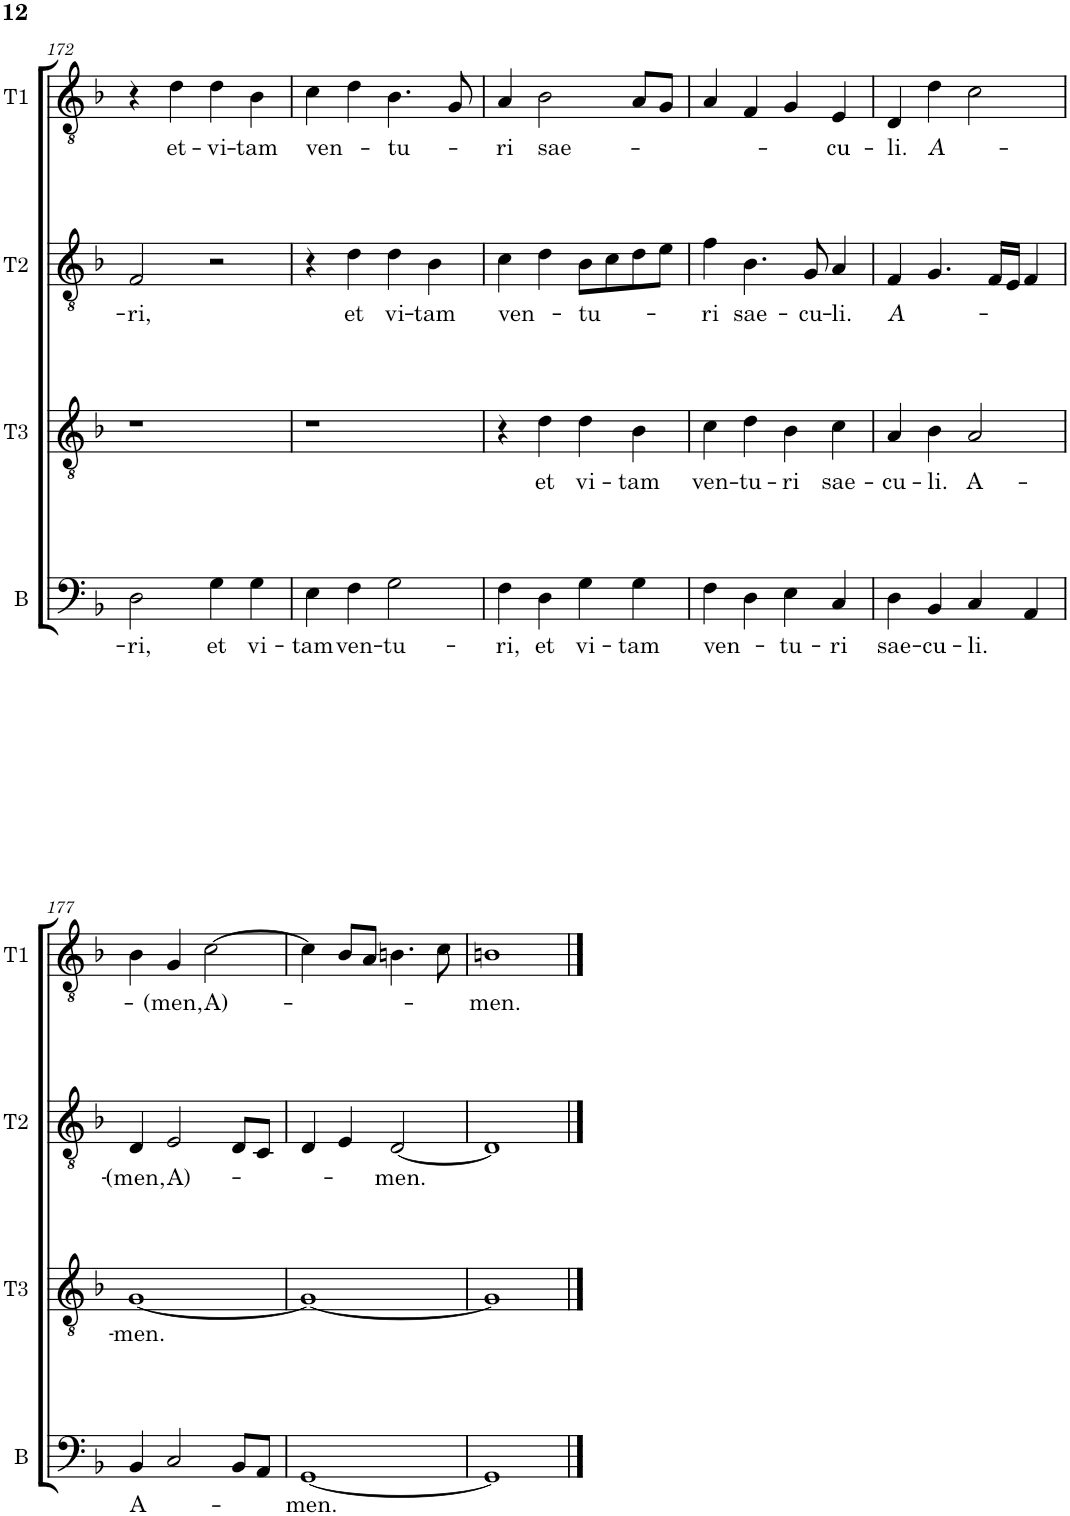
**kern	**text	**kern	**text	**kern	**text	**kern	**text
*part4	*part4	*part3	*part3	*part2	*part2	*part1	*part1
*staff4	*staff4	*staff3	*staff3	*staff2	*staff2	*staff1	*staff1
*I"B	*	*I"T3	*	*I"T2	*	*I"T1	*
*I'B	*	*I'T3	*	*I'T2	*	*I'T1	*
!!LO:PB:g=z
*clefF4	*	*clefGv2	*	*clefGv2	*	*clefGv2	*
*k[b-]	*	*k[b-]	*	*k[b-]	*	*k[b-]	*
*M2/2	*	*M2/2	*	*M2/2	*	*M2/2	*
*met(c|)	*	*met(c|)	*	*met(c|)	*	*met(c|)	*
=172	=172	=172	=172	=172	=172	=172	=172
!	!LO:LY:b	!	!	!	!LO:LY:b	!	!
2D\	-ri,	1r	.	2F/	-ri,	4r	.
!	!	!	!	!	!	!	!LO:LY:b
.	.	.	.	.	.	4d\	et-
!	!LO:LY:b	!	!	!	!	!	!LO:LY:b
4G\	et	.	.	2r	.	4d\	-vi-
!	!LO:LY:b	!	!	!	!	!	!LO:LY:b
4G\	vi-	.	.	.	.	4B-\	-tam
=173	=173	=173	=173	=173	=173	=173	=173
!	!LO:LY:b	!	!	!	!	!	!LO:LY:b
4E\	-tam	1r	.	4r	.	4c\	ven-
!	!LO:LY:b	!	!	!	!LO:LY:b	!	!
4F\	ven-	.	.	4d\	et	4d\	.
!	!LO:LY:b	!	!	!	!LO:LY:b	!	!LO:LY:b
2G\	-tu-	.	.	4d\	vi-	4.B-\	-tu-
!	!	!	!	!	!LO:LY:b	!	!
.	.	.	.	4B-\	-tam	.	.
.	.	.	.	.	.	8G/	.
=174	=174	=174	=174	=174	=174	=174	=174
!	!LO:LY:b	!	!	!	!LO:LY:b	!	!LO:LY:b
4F\	-ri,	4r	.	4c\	ven-	4A/	-ri
!	!LO:LY:b	!	!LO:LY:b	!	!	!	!LO:LY:b
4D\	et	4d\	et	4d\	.	2B-\	sae-
!	!LO:LY:b	!	!LO:LY:b	!	!LO:LY:b	!	!
4G\	vi-	4d\	vi-	8B-\L	-tu-	.	.
.	.	.	.	8c\	.	.	.
!	!LO:LY:b	!	!LO:LY:b	!	!	!	!
4G\	-tam	4B-\	-tam	8d\	.	8A/L	.
.	.	.	.	8e\J	.	8G/J	.
=175	=175	=175	=175	=175	=175	=175	=175
!	!LO:LY:b	!	!LO:LY:b	!	!LO:LY:b	!	!
4F\	ven-	4c\	ven-	4f\	-ri	4A/	.
!	!	!	!LO:LY:b	!	!LO:LY:b	!	!
4D\	.	4d\	-tu-	4.B-\	sae-	4F/	.
!	!LO:LY:b	!	!LO:LY:b	!	!	!	!
4E\	-tu-	4B-\	-ri	.	.	4G/	.
!	!	!	!	!	!LO:LY:b	!	!
.	.	.	.	8G/	cu-	.	.
!	!LO:LY:b	!	!LO:LY:b	!	!LO:LY:b	!	!LO:LY:b
4C/	-ri	4c\	sae-	4A/	-li.	4E/	-cu-
=176	=176	=176	=176	=176	=176	=176	=176
!	!LO:LY:b	!	!LO:LY:b	!	!LO:LY:b	!	!LO:LY:b
4D\	sae-	4A/	-cu-	4F/	A-	4D/	-li.
!	!LO:LY:b	!	!LO:LY:b	!	!	!	!LO:LY:b
4BB-/	-cu-	4B-\	-li.	4.G/	.	4d\	A-
!	!LO:LY:b	!	!LO:LY:b	!	!	!	!
4C/	-li.	2A/	A-	.	.	2c\	.
.	.	.	.	16F/LL	.	.	.
.	.	.	.	16E/JJ	.	.	.
4AA/	.	.	.	4F/	.	.	.
!!LO:LB:g=z
=177	=177	=177	=177	=177	=177	=177	=177
!	!LO:LY:b	!	!LO:LY:b	!	!LO:LY:b	!	!
4BB-/	A-	[1G	-men.	4D/	-(men,	4B-\	.
!	!	!	!	!	!LO:LY:b	!	!LO:LY:b
2C/	.	.	.	2E/	A)-	4G/	(men,
!	!	!	!	!	!	!	!LO:LY:b
.	.	.	.	.	.	[2c\	A)-
8BB-/L	.	.	.	8D/L	.	.	.
8AA/J	.	.	.	8C/J	.	.	.
=178	=178	=178	=178	=178	=178	=178	=178
!	!LO:LY:b	!	!	!	!	!	!
[1GG	-men.	1G_	.	4D/	.	4c\]	.
.	.	.	.	4E/	.	8B-/L	.
.	.	.	.	.	.	8A/J	.
!	!	!	!	!	!LO:LY:b	!	!
.	.	.	.	[2D/	-men.	4.Bn\	.
.	.	.	.	.	.	8c\	.
=179	=179	=179	=179	=179	=179	=179	=179
!	!	!	!	!	!	!	!LO:LY:b
1GG]	.	1G]	.	1D]	.	1Bn	-men.
==	==	==	==	==	==	==	==
*-	*-	*-	*-	*-	*-	*-	*-
